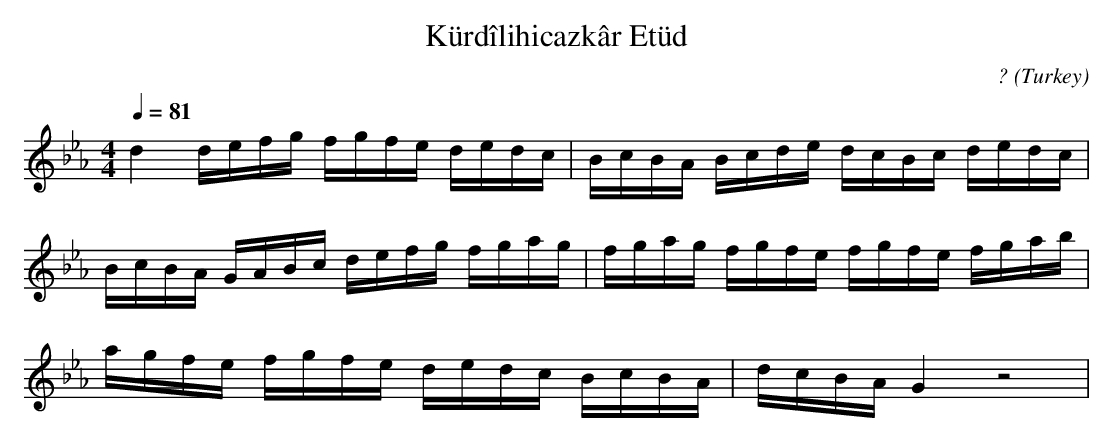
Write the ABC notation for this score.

X:1
T: Kürdîlihicazkâr Etüd
C: ?
O: Turkey
M: 4/4
L: 1/16
K: C _B _e _A
Q: 1/4=81
d4 defg fgfe dedc  | BcBA Bcde dcBc dedc  |
w:   |   |
BcBA GABc defg fgag  | fgag fgfe fgfe fgab  |
w:   |   |
agfe fgfe dedc BcBA  | dcBA G4 z8  |
w:   |   |
|
